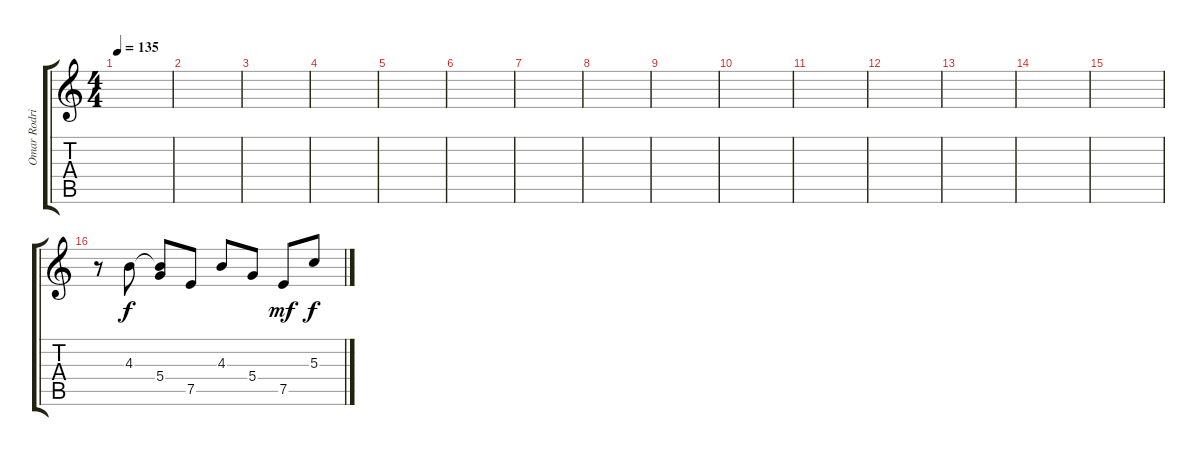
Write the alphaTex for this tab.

\track ("Omar Rodriguez-Lopez - Guitar 2" "Omar Rodri") {instrument distortionguitar}
\staff {score tabs}
\tuning (E4 B3 G3 D3 A2 E2) {hide}
\ts (4 4)
\tempo 135
\clef g2
\ks c
|
|
|
|
|
|
|
|
|
|
|
|
|
|
|
r.8{volume 11} 4.3.8 (4.3{t} 5.4).8 7.5.8 4.3.8 5.4.8 7.5.8{dy mf} 5.3.8{dy f}
